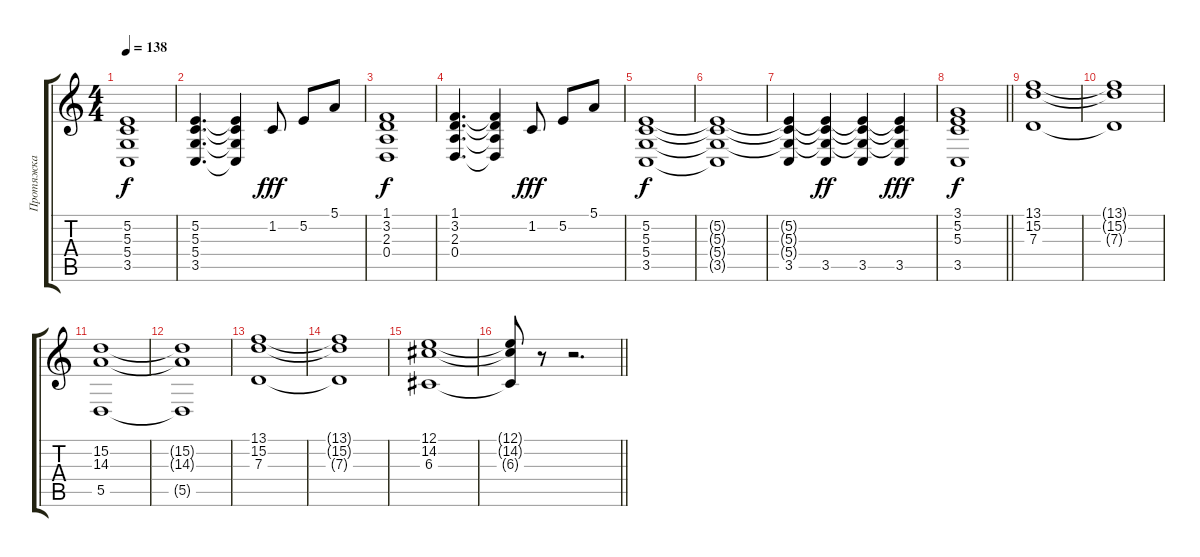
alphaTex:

\track ("Протяжка" "Протяжка") {instrument synthstrings1}
\staff {score tabs}
\tuning (E4 B3 G3 D3 A2 E2) {hide}
\ts (4 4)
\tempo 138
\clef g2
\ks c
(5.2 5.3 5.4 3.5).1{dy f instrument synthstrings1} |
(5.2 5.3 5.4 3.5).4{d} (5.2{t} 5.3{t} 5.4{t} 3.5{t}).4 1.2.8{dy fff instrument voiceoohs} 5.2.8 5.1.8 |
(1.1 3.2 2.3 0.4).1{dy f instrument synthstrings1} |
(1.1 3.2 2.3 0.4).4{d} (1.1{t} 3.2{t} 2.3{t} 0.4{t}).4 1.2.8{dy fff instrument voiceoohs} 5.2.8 5.1.8 |
(5.2 5.3 5.4 3.5).1{dy f instrument synthstrings1} |
(5.2{t} 5.3{t} 5.4{t} 3.5{t}).1 |
(5.2{t} 5.3{t} 5.4{t} 3.5).4 (5.2{t} 5.3{t} 5.4{t} 3.5).4{dy ff} (5.2{t} 5.3{t} 5.4{t} 3.5).4 (5.2{t} 5.3{t} 5.4{t} 3.5).4{dy fff} |
\barLineRight lightlight
(3.1 5.2 5.3 3.5).1{dy f} |
(13.1 15.2 7.3).1{volume 16 instrument voiceoohs} |
(13.1{t} 15.2{t} 7.3{t}).1 |
(15.2 14.3 5.5).1 |
(15.2{t} 14.3{t} 5.5{t}).1 |
(13.1 15.2 7.3).1 |
(13.1{t} 15.2{t} 7.3{t}).1 |
(12.1 14.2 6.3).1 |
\barLineRight lightlight
(12.1{t} 14.2{t} 6.3{t}).8 r.8 r.2{d}
